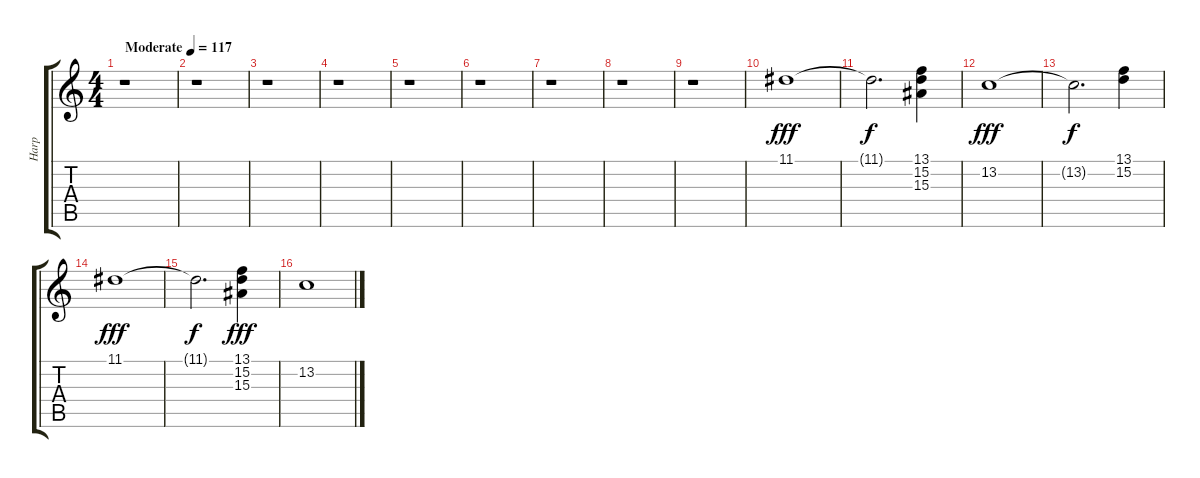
\track ("Harp" "Harp") {instrument harmonica}
\staff {score tabs}
\tuning (E4 B3 G3 D3 A2 E2) {hide}
\ts (4 4)
\tempo (117 "Moderate")
\clef g2
\ks c
r.1{dy fff instrument harmonica} |
r.1 |
r.1 |
r.1 |
r.1 |
r.1 |
r.1 |
r.1 |
r.1 |
11.1.1 |
11.1{t}.2{d dy f} (13.1 15.2 15.3).4 |
13.2.1{dy fff} |
13.2{t}.2{d dy f} (13.1 15.2).4 |
11.1.1{dy fff} |
11.1{t}.2{d dy f} (13.1 15.2 15.3).4{dy fff} |
13.2.1
